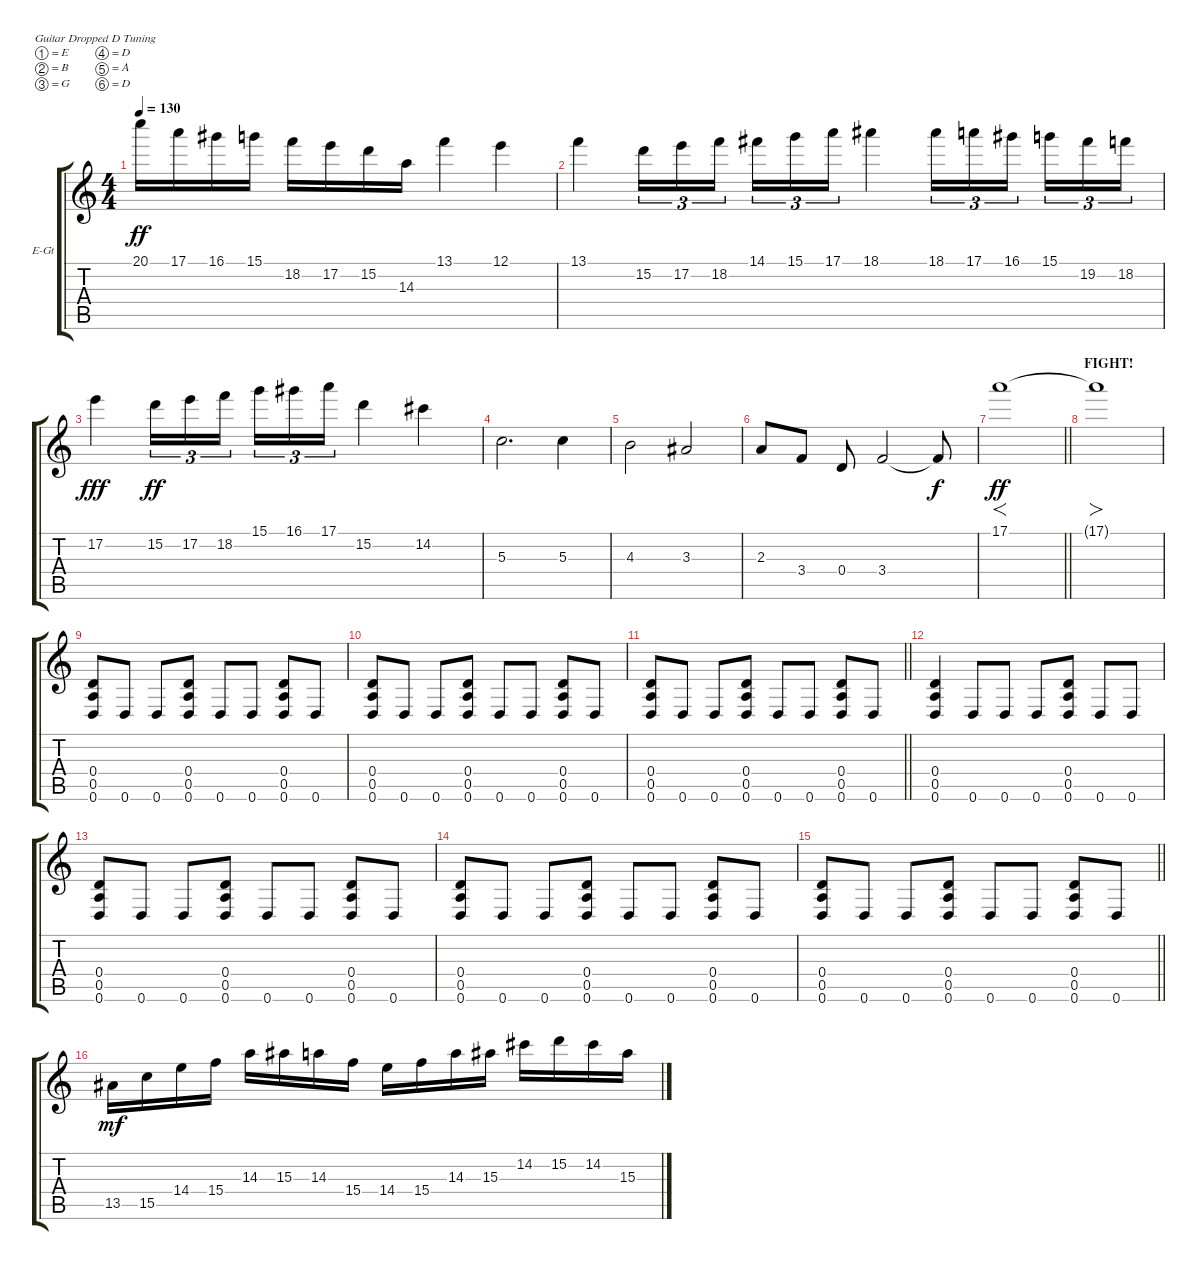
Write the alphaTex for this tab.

\bracketExtendMode groupsimilarinstruments
\firstSystemTrackNameOrientation horizontal
\otherSystemsTrackNameOrientation horizontal
\track ("Guitar (Synyster)" "E-Gt") {instrument distortionguitar}
\staff {score tabs}
\tuning (E4 B3 G3 D3 A2 D2)
\ts (4 4)
\tempo 130
\clef g2
\ks c
20.1.16{dy ff} 17.1.16 16.1.16 15.1.16 18.2.16 17.2.16 15.2.16 14.3.16 13.1.4 12.1.4 |
13.1.4 15.2.16{tu (3 2)} 17.2.16{tu (3 2)} 18.2.16{tu (3 2)} 14.1.16{tu (3 2)} 15.1.16{tu (3 2)} 17.1.16{tu (3 2)} 18.1.4 18.1.16{tu (3 2)} 17.1.16{tu (3 2)} 16.1.16{tu (3 2)} 15.1.16{tu (3 2)} 19.2.16{tu (3 2)} 18.2.16{tu (3 2)} |
17.2.4{dy fff} 15.2.16{tu (3 2) dy ff} 17.2.16{tu (3 2)} 18.2.16{tu (3 2)} 15.1.16{tu (3 2)} 16.1.16{tu (3 2)} 17.1.16{tu (3 2)} 15.2.4 14.2.4 |
5.3.2{d} 5.3.4 |
4.3.2 3.3.2 |
2.3.8 3.4.8 0.4.8 3.4.2 3.4{t}.8{dy f} |
\barLineRight lightlight
17.1.1{f dy ff} |
\section ("" "FIGHT!")
17.1{t}.1{fo} |
(0.4 0.5 0.6).8 0.6.8 0.6.8 (0.4 0.5 0.6).8 0.6.8 0.6.8 (0.4 0.5 0.6).8 0.6.8 |
(0.4 0.5 0.6).8 0.6.8 0.6.8 (0.4 0.5 0.6).8 0.6.8 0.6.8 (0.4 0.5 0.6).8 0.6.8 |
\barLineRight lightlight
(0.4 0.5 0.6).8 0.6.8 0.6.8 (0.4 0.5 0.6).8 0.6.8 0.6.8 (0.4 0.5 0.6).8 0.6.8 |
(0.4 0.5 0.6).4 0.6.8 0.6.8 0.6.8 (0.4 0.5 0.6).8 0.6.8 0.6.8 |
(0.4 0.5 0.6).8 0.6.8 0.6.8 (0.4 0.5 0.6).8 0.6.8 0.6.8 (0.4 0.5 0.6).8 0.6.8 |
(0.4 0.5 0.6).8 0.6.8 0.6.8 (0.4 0.5 0.6).8 0.6.8 0.6.8 (0.4 0.5 0.6).8 0.6.8 |
\barLineRight lightlight
(0.4 0.5 0.6).8 0.6.8 0.6.8 (0.4 0.5 0.6).8 0.6.8 0.6.8 (0.4 0.5 0.6).8 0.6.8 |
13.5.16{dy mf} 15.5.16 14.4.16 15.4.16 14.3.16 15.3.16 14.3.16 15.4.16 14.4.16 15.4.16 14.3.16 15.3.16 14.2.16 15.2.16 14.2.16 15.3.16
